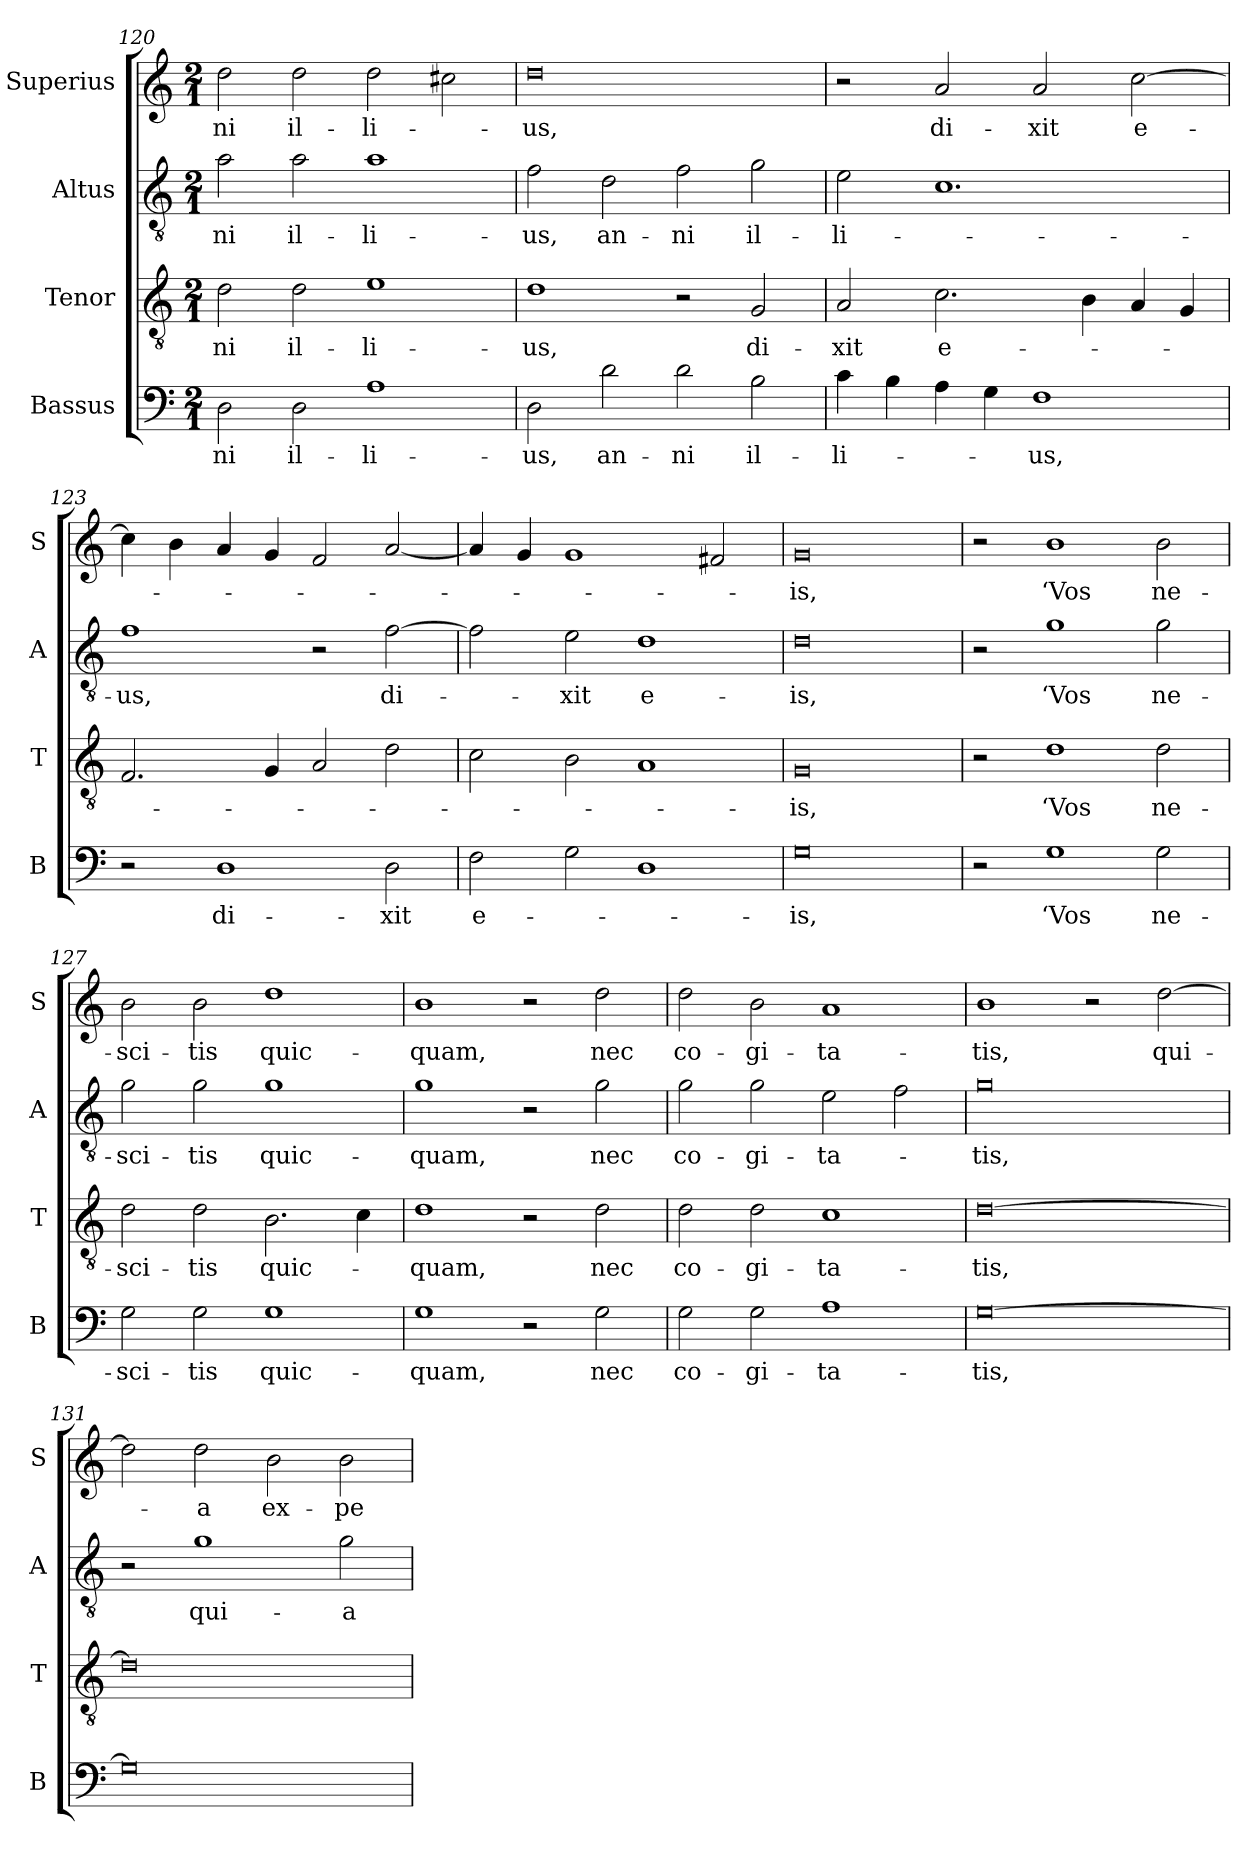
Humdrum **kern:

**kern	**text	**kern	**text	**kern	**text	**kern	**text
*part4	*part4	*part3	*part3	*part2	*part2	*part1	*part1
*staff4	*staff4	*staff3	*staff3	*staff2	*staff2	*staff1	*staff1
*I"Bassus	*	*I"Tenor	*	*I"Altus	*	*I"Superius	*
*I'B	*	*I'T	*	*I'A	*	*I'S	*
*clefF4	*	*clefGv2	*	*clefGv2	*	*clefG2	*
*k[]	*	*k[]	*	*k[]	*	*k[]	*
*M2/1	*	*M2/1	*	*M2/1	*	*M2/1	*
=120	=120	=120	=120	=120	=120	=120	=120
2D	-ni	2d	-ni	2a	-ni	2dd	-ni
2D	il-	2d	il-	2a	il-	2dd	il-
1A	-li-	1e	-li-	1a	-li-	2dd	-li-
.	.	.	.	.	.	2cc#X	.
=121	=121	=121	=121	=121	=121	=121	=121
2D	-us,	1d	-us,	2f	-us,	0dd	-us,
2d	an-	.	.	2d	an-	.	.
2d	-ni	2r	.	2f	-ni	.	.
2B	il-	2G	di-	2g	il-	.	.
=122	=122	=122	=122	=122	=122	=122	=122
4c	-li-	2A	-xit	2e	-li-	2r	.
4B	.	.	.	.	.	.	.
4A	.	2.c	e-	1.c	.	2a	di-
4G	.	.	.	.	.	.	.
1F	-us,	.	.	.	.	2a	-xit
.	.	4B	.	.	.	.	.
.	.	4A	.	.	.	[2cc	e-
.	.	4G	.	.	.	.	.
=123	=123	=123	=123	=123	=123	=123	=123
2r	.	2.F	.	1f	-us,	4cc]	.
.	.	.	.	.	.	4b	.
1D	di-	.	.	.	.	4a	.
.	.	4G	.	.	.	4g	.
.	.	2A	.	2r	.	2f	.
2D	-xit	2d	.	[2f	di-	[2a	.
=124	=124	=124	=124	=124	=124	=124	=124
2F	e-	2c	.	2f]	.	4a]	.
.	.	.	.	.	.	4g	.
2G	.	2B	.	2e	-xit	1g	.
1D	.	1A	.	1d	e-	.	.
.	.	.	.	.	.	2f#X	.
=125	=125	=125	=125	=125	=125	=125	=125
0G	-is,	0G	-is,	0d	-is,	0g	-is,
=126	=126	=126	=126	=126	=126	=126	=126
2r	.	2r	.	2r	.	2r	.
1G	‘Vos	1d	‘Vos	1g	‘Vos	1b	‘Vos
2G	ne-	2d	ne-	2g	ne-	2b	ne-
=127	=127	=127	=127	=127	=127	=127	=127
2G	-sci-	2d	-sci-	2g	-sci-	2b	-sci-
2G	-tis	2d	-tis	2g	-tis	2b	-tis
1G	quic-	2.B	quic-	1g	quic-	1dd	quic-
.	.	4c	.	.	.	.	.
=128	=128	=128	=128	=128	=128	=128	=128
1G	-quam,	1d	-quam,	1g	-quam,	1b	-quam,
2r	.	2r	.	2r	.	2r	.
2G	nec	2d	nec	2g	nec	2dd	nec
=129	=129	=129	=129	=129	=129	=129	=129
2G	co-	2d	co-	2g	co-	2dd	co-
2G	-gi-	2d	-gi-	2g	-gi-	2b	-gi-
1A	-ta-	1c	-ta-	2e	-ta-	1a	-ta-
.	.	.	.	2f	.	.	.
=130	=130	=130	=130	=130	=130	=130	=130
[0G	-tis,	[0d	-tis,	0g	-tis,	1b	-tis,
.	.	.	.	.	.	2r	.
.	.	.	.	.	.	[2dd	qui-
=131	=131	=131	=131	=131	=131	=131	=131
0G]	.	0d]	.	2r	.	2dd]	.
.	.	.	.	1g	qui-	2dd	-a
.	.	.	.	.	.	2b	ex-
.	.	.	.	2g	-a	2b	-pe-
=	=	=	=	=	=	=	=
*-	*-	*-	*-	*-	*-	*-	*-
